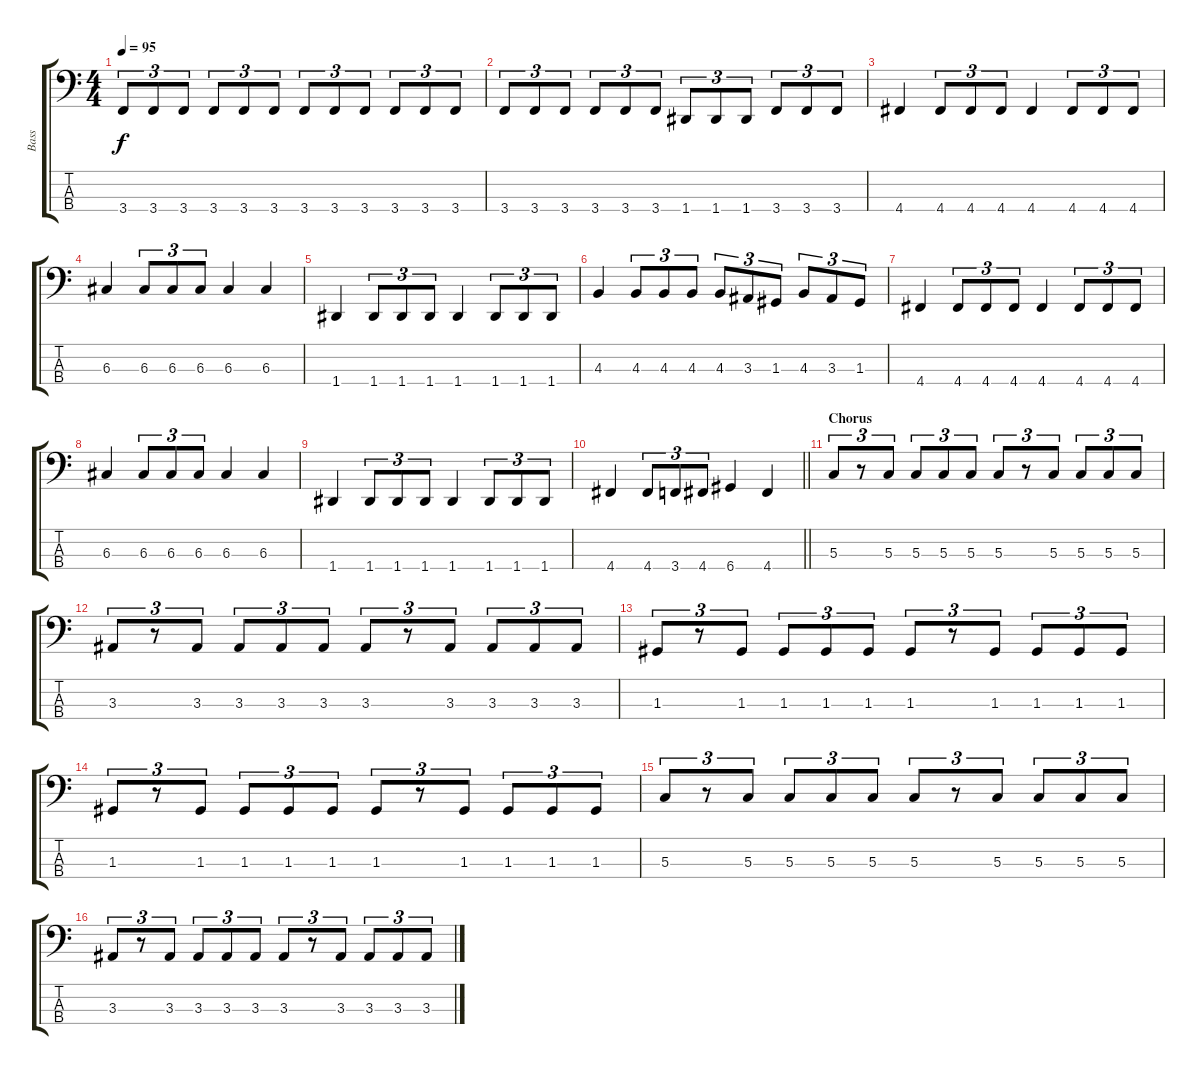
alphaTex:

\track ("Bass" "Bass") {instrument electricbasspick}
\staff {score tabs}
\tuning (F2 C2 G1 D1) {hide}
\ts (4 4)
\tempo 95
\clef f4
\ks c
3.4.8{tu (3 2) dy f} 3.4.8{tu (3 2)} 3.4.8{tu (3 2)} 3.4.8{tu (3 2)} 3.4.8{tu (3 2)} 3.4.8{tu (3 2)} 3.4.8{tu (3 2)} 3.4.8{tu (3 2)} 3.4.8{tu (3 2)} 3.4.8{tu (3 2)} 3.4.8{tu (3 2)} 3.4.8{tu (3 2)} |
3.4.8{tu (3 2)} 3.4.8{tu (3 2)} 3.4.8{tu (3 2)} 3.4.8{tu (3 2)} 3.4.8{tu (3 2)} 3.4.8{tu (3 2)} 1.4.8{tu (3 2)} 1.4.8{tu (3 2)} 1.4.8{tu (3 2)} 3.4.8{tu (3 2)} 3.4.8{tu (3 2)} 3.4.8{tu (3 2)} |
4.4.4 4.4.8{tu (3 2)} 4.4.8{tu (3 2)} 4.4.8{tu (3 2)} 4.4.4 4.4.8{tu (3 2)} 4.4.8{tu (3 2)} 4.4.8{tu (3 2)} |
6.3.4 6.3.8{tu (3 2)} 6.3.8{tu (3 2)} 6.3.8{tu (3 2)} 6.3.4 6.3.4 |
1.4.4 1.4.8{tu (3 2)} 1.4.8{tu (3 2)} 1.4.8{tu (3 2)} 1.4.4 1.4.8{tu (3 2)} 1.4.8{tu (3 2)} 1.4.8{tu (3 2)} |
4.3.4 4.3.8{tu (3 2)} 4.3.8{tu (3 2)} 4.3.8{tu (3 2)} 4.3.8{tu (3 2)} 3.3.8{tu (3 2)} 1.3.8{tu (3 2)} 4.3.8{tu (3 2)} 3.3.8{tu (3 2)} 1.3.8{tu (3 2)} |
4.4.4 4.4.8{tu (3 2)} 4.4.8{tu (3 2)} 4.4.8{tu (3 2)} 4.4.4 4.4.8{tu (3 2)} 4.4.8{tu (3 2)} 4.4.8{tu (3 2)} |
6.3.4 6.3.8{tu (3 2)} 6.3.8{tu (3 2)} 6.3.8{tu (3 2)} 6.3.4 6.3.4 |
1.4.4 1.4.8{tu (3 2)} 1.4.8{tu (3 2)} 1.4.8{tu (3 2)} 1.4.4 1.4.8{tu (3 2)} 1.4.8{tu (3 2)} 1.4.8{tu (3 2)} |
\barLineRight lightlight
4.4.4 4.4.8{tu (3 2)} 3.4.8{tu (3 2)} 4.4.8{tu (3 2)} 6.4.4 4.4.4 |
\section ("" "Chorus")
5.3.8{tu (3 2)} r.8{tu (3 2)} 5.3.8{tu (3 2)} 5.3.8{tu (3 2)} 5.3.8{tu (3 2)} 5.3.8{tu (3 2)} 5.3.8{tu (3 2)} r.8{tu (3 2)} 5.3.8{tu (3 2)} 5.3.8{tu (3 2)} 5.3.8{tu (3 2)} 5.3.8{tu (3 2)} |
3.3.8{tu (3 2)} r.8{tu (3 2)} 3.3.8{tu (3 2)} 3.3.8{tu (3 2)} 3.3.8{tu (3 2)} 3.3.8{tu (3 2)} 3.3.8{tu (3 2)} r.8{tu (3 2)} 3.3.8{tu (3 2)} 3.3.8{tu (3 2)} 3.3.8{tu (3 2)} 3.3.8{tu (3 2)} |
1.3.8{tu (3 2)} r.8{tu (3 2)} 1.3.8{tu (3 2)} 1.3.8{tu (3 2)} 1.3.8{tu (3 2)} 1.3.8{tu (3 2)} 1.3.8{tu (3 2)} r.8{tu (3 2)} 1.3.8{tu (3 2)} 1.3.8{tu (3 2)} 1.3.8{tu (3 2)} 1.3.8{tu (3 2)} |
1.3.8{tu (3 2)} r.8{tu (3 2)} 1.3.8{tu (3 2)} 1.3.8{tu (3 2)} 1.3.8{tu (3 2)} 1.3.8{tu (3 2)} 1.3.8{tu (3 2)} r.8{tu (3 2)} 1.3.8{tu (3 2)} 1.3.8{tu (3 2)} 1.3.8{tu (3 2)} 1.3.8{tu (3 2)} |
5.3.8{tu (3 2)} r.8{tu (3 2)} 5.3.8{tu (3 2)} 5.3.8{tu (3 2)} 5.3.8{tu (3 2)} 5.3.8{tu (3 2)} 5.3.8{tu (3 2)} r.8{tu (3 2)} 5.3.8{tu (3 2)} 5.3.8{tu (3 2)} 5.3.8{tu (3 2)} 5.3.8{tu (3 2)} |
3.3.8{tu (3 2)} r.8{tu (3 2)} 3.3.8{tu (3 2)} 3.3.8{tu (3 2)} 3.3.8{tu (3 2)} 3.3.8{tu (3 2)} 3.3.8{tu (3 2)} r.8{tu (3 2)} 3.3.8{tu (3 2)} 3.3.8{tu (3 2)} 3.3.8{tu (3 2)} 3.3.8{tu (3 2)}
